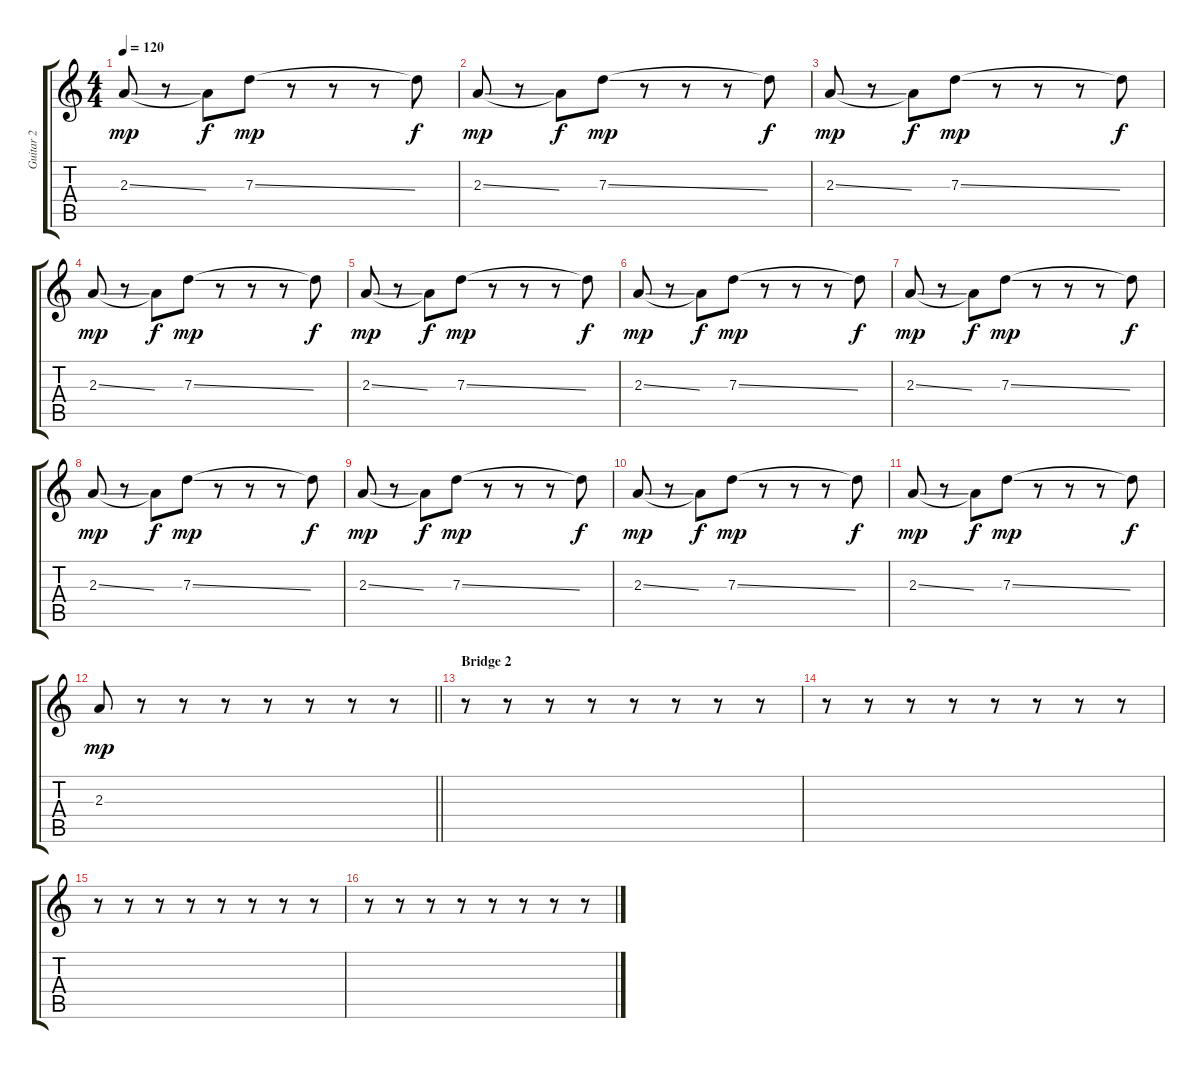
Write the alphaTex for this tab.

\track ("Guitar 2" "Guitar 2") {instrument distortionguitar}
\staff {score tabs}
\tuning (E4 B3 G3 D3 A2 D2) {hide}
\ts (4 4)
\tempo 120
\clef g2
\ks c
2.3{ss}.8{dy mp} r.8 2.3{t}.8{dy f} 7.3{ss}.8{dy mp} r.8 r.8 r.8 7.3{t}.8{dy f} |
2.3{ss}.8{dy mp} r.8 2.3{t}.8{dy f} 7.3{ss}.8{dy mp} r.8 r.8 r.8 7.3{t}.8{dy f} |
2.3{ss}.8{dy mp} r.8 2.3{t}.8{dy f} 7.3{ss}.8{dy mp} r.8 r.8 r.8 7.3{t}.8{dy f} |
2.3{ss}.8{dy mp} r.8 2.3{t}.8{dy f} 7.3{ss}.8{dy mp} r.8 r.8 r.8 7.3{t}.8{dy f} |
2.3{ss}.8{dy mp} r.8 2.3{t}.8{dy f} 7.3{ss}.8{dy mp} r.8 r.8 r.8 7.3{t}.8{dy f} |
2.3{ss}.8{dy mp} r.8 2.3{t}.8{dy f} 7.3{ss}.8{dy mp} r.8 r.8 r.8 7.3{t}.8{dy f} |
2.3{ss}.8{dy mp} r.8 2.3{t}.8{dy f} 7.3{ss}.8{dy mp} r.8 r.8 r.8 7.3{t}.8{dy f} |
2.3{ss}.8{dy mp} r.8 2.3{t}.8{dy f} 7.3{ss}.8{dy mp} r.8 r.8 r.8 7.3{t}.8{dy f} |
2.3{ss}.8{dy mp} r.8 2.3{t}.8{dy f} 7.3{ss}.8{dy mp} r.8 r.8 r.8 7.3{t}.8{dy f} |
2.3{ss}.8{dy mp} r.8 2.3{t}.8{dy f} 7.3{ss}.8{dy mp} r.8 r.8 r.8 7.3{t}.8{dy f} |
2.3{ss}.8{dy mp} r.8 2.3{t}.8{dy f} 7.3{ss}.8{dy mp} r.8 r.8 r.8 7.3{t}.8{dy f} |
\barLineRight lightlight
2.3.8{dy mp} r.8 r.8 r.8 r.8 r.8 r.8 r.8 |
\section ("" "Bridge 2")
r.8 r.8 r.8 r.8 r.8 r.8 r.8 r.8 |
r.8 r.8 r.8 r.8 r.8 r.8 r.8 r.8 |
r.8 r.8 r.8 r.8 r.8 r.8 r.8 r.8 |
r.8 r.8 r.8 r.8 r.8 r.8 r.8 r.8
